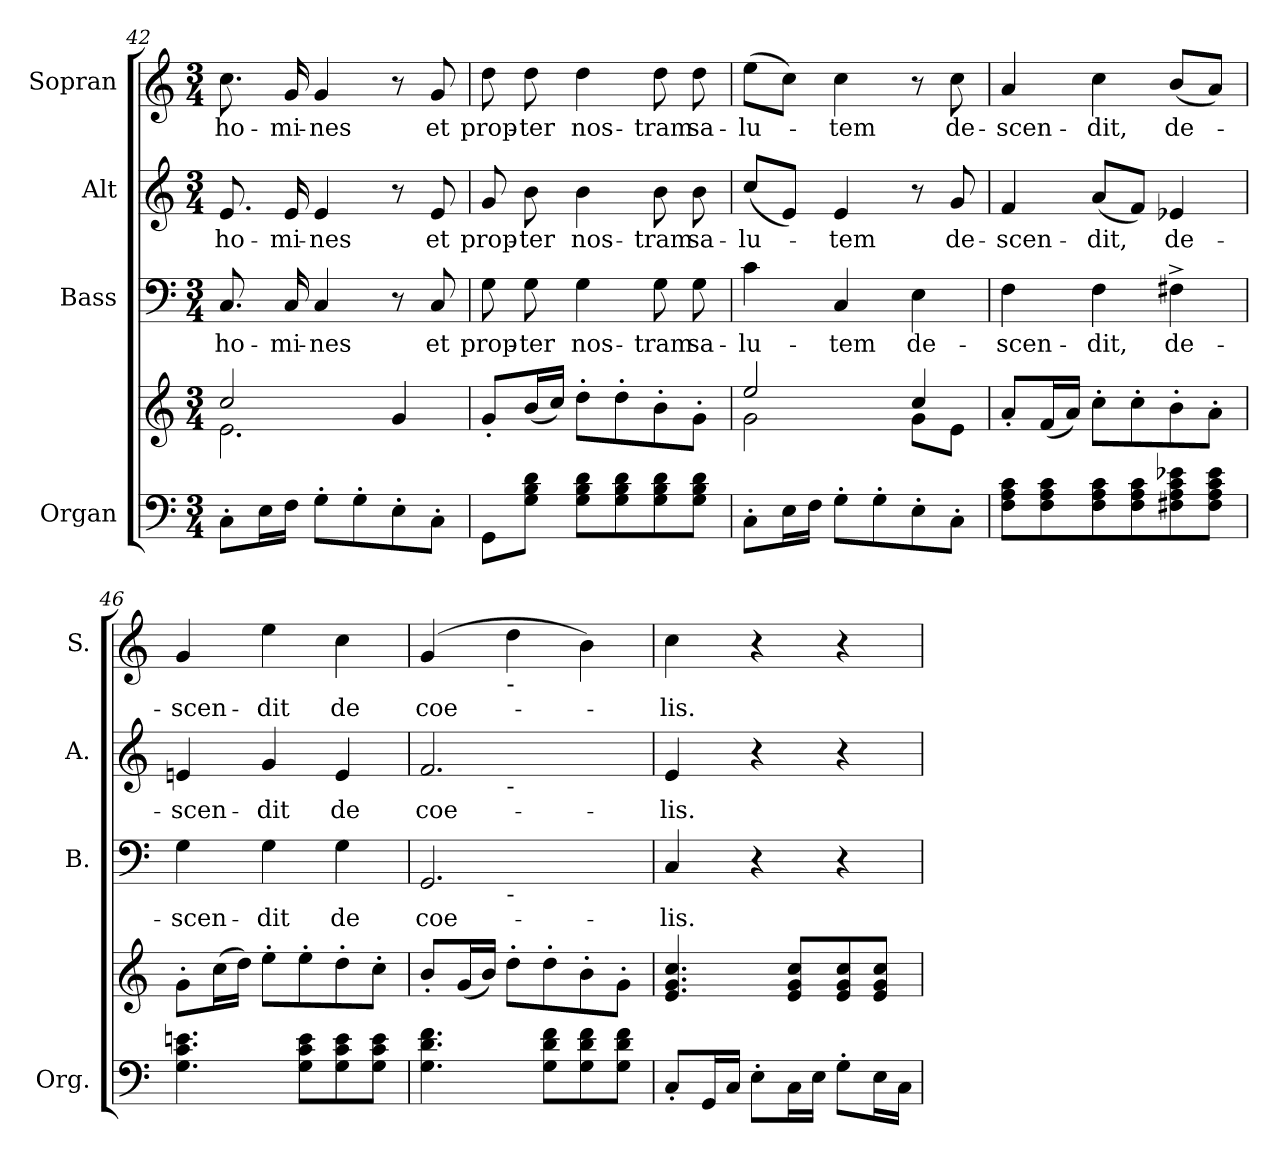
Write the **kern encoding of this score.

**kern	**kern	**kern	**text	**kern	**text	**kern	**text
*part4	*part4	*part3	*part3	*part2	*part2	*part1	*part1
*staff5	*staff4	*staff3	*staff3	*staff2	*staff2	*staff1	*staff1
*I"Organ	*	*I"Bass	*	*I"Alt	*	*I"Sopran	*
*I'Org.	*	*I'B.	*	*I'A.	*	*I'S.	*
!!LO:PB:g=z
*clefF4	*clefG2	*clefF4	*	*clefG2	*	*clefG2	*
*k[]	*k[]	*k[]	*	*k[]	*	*k[]	*
*C:	*C:	*C:	*	*C:	*	*C:	*
*M3/4	*M3/4	*M3/4	*	*M3/4	*	*M3/4	*
=42	=42	=42	=42	=42	=42	=42	=42
*	*^	*	*	*	*	*	*
!	!	!	!	!LO:LY:b:color=#000000	!	!	!	!
!	!	!	!	!	!	!LO:LY:b:color=#000000	!	!
!	!	!	!	!	!	!	!	!LO:LY:b:color=#000000
8C'i\L	2cci/	2.ei\	8.Ci/	ho-	8.ei/	ho-	8.cci\	ho-
16Ei\L	.	.	.	.	.	.	.	.
!	!	!	!	!LO:LY:b:color=#000000	!	!	!	!
!	!	!	!	!	!	!LO:LY:b:color=#000000	!	!
!	!	!	!	!	!	!	!	!LO:LY:b:color=#000000
16Fi\JJ	.	.	16Ci/	-mi-	16ei/	-mi-	16gi/	-mi-
!	!	!	!	!LO:LY:b:color=#000000	!	!	!	!
!	!	!	!	!	!	!LO:LY:b:color=#000000	!	!
!	!	!	!	!	!	!	!	!LO:LY:b:color=#000000
8G'i\L	.	.	4Ci/	-nes	4ei/	-nes	4gi/	-nes
8G'i\	.	.	.	.	.	.	.	.
8E'i\	4gi/	.	8r	.	8r	.	8r	.
!	!	!	!	!LO:LY:b:color=#000000	!	!	!	!
!	!	!	!	!	!	!LO:LY:b:color=#000000	!	!
!	!	!	!	!	!	!	!	!LO:LY:b:color=#000000
8C'i\J	.	.	8Ci/	et	8ei/	et	8gi/	et
*	*v	*v	*	*	*	*	*	*
=43	=43	=43	=43	=43	=43	=43	=43
!	!	!	!LO:LY:b:color=#000000	!	!	!	!
!	!	!	!	!	!LO:LY:b:color=#000000	!	!
!	!	!	!	!	!	!	!LO:LY:b:color=#000000
8GGi\L	8g'i/L	8Gi\	prop-	8gi/	prop-	8ddi\	prop-
!	!	!	!LO:LY:b:color=#000000	!	!	!	!
!	!	!	!	!	!LO:LY:b:color=#000000	!	!
!	!	!	!	!	!	!	!LO:LY:b:color=#000000
8Gi\ 8Bi 8diJ	(16bi/L	8Gi\	-ter	8bi\	-ter	8ddi\	-ter
.	16cci/JJ)	.	.	.	.	.	.
!	!	!	!LO:LY:b:color=#000000	!	!	!	!
!	!	!	!	!	!LO:LY:b:color=#000000	!	!
!	!	!	!	!	!	!	!LO:LY:b:color=#000000
8Gi\ 8Bi 8diL	8dd'i\L	4Gi\	nos-	4bi\	nos-	4ddi\	nos-
8Gi\ 8Bi 8di	8dd'i\	.	.	.	.	.	.
!	!	!	!LO:LY:b:color=#000000	!	!	!	!
!	!	!	!	!	!LO:LY:b:color=#000000	!	!
!	!	!	!	!	!	!	!LO:LY:b:color=#000000
8Gi\ 8Bi 8di	8b'i\	8Gi\	-tram	8bi\	-tram	8ddi\	-tram
!	!	!	!LO:LY:b:color=#000000	!	!	!	!
!	!	!	!	!	!LO:LY:b:color=#000000	!	!
!	!	!	!	!	!	!	!LO:LY:b:color=#000000
8Gi\ 8Bi 8diJ	8g'i\J	8Gi\	sa-	8bi\	sa-	8ddi\	sa-
=44	=44	=44	=44	=44	=44	=44	=44
*	*^	*	*	*	*	*	*
!	!	!	!	!LO:LY:b:color=#000000	!	!	!	!
!	!	!	!	!	!	!LO:LY:b:color=#000000	!	!
!	!	!	!	!	!	!	!	!LO:LY:b:color=#000000
8C'i\L	2eei/	2gi\	4ci\	-lu-	(8cci/L	-lu-	(8eei\L	-lu-
16Ei\L	.	.	.	.	8ei/J)	.	8cci\J)	.
16Fi\JJ	.	.	.	.	.	.	.	.
!	!	!	!	!LO:LY:b:color=#000000	!	!	!	!
!	!	!	!	!	!	!LO:LY:b:color=#000000	!	!
!	!	!	!	!	!	!	!	!LO:LY:b:color=#000000
8G'i\L	.	.	4Ci/	-tem	4ei/	-tem	4cci\	-tem
8G'i\	.	.	.	.	.	.	.	.
!	!	!	!	!LO:LY:b:color=#000000	!	!	!	!
8E'i\	4cci/	8gi\L	4Ei\	de-	8r	.	8r	.
!	!	!	!	!	!	!LO:LY:b:color=#000000	!	!
!	!	!	!	!	!	!	!	!LO:LY:b:color=#000000
8C'i\J	.	8ei\J	.	.	8gi/	de-	8cci\	de-
*	*v	*v	*	*	*	*	*	*
=45	=45	=45	=45	=45	=45	=45	=45
*	*^	*	*	*	*	*	*
!	!	!	!	!LO:LY:b:color=#000000	!	!	!	!
*	*v	*v	*	*	*	*	*	*
*	*^	*	*	*	*	*	*
!	!	!	!	!	!	!LO:LY:b:color=#000000	!	!
*	*v	*v	*	*	*	*	*	*
*	*^	*	*	*	*	*	*
!	!	!	!	!	!	!	!	!LO:LY:b:color=#000000
*	*v	*v	*	*	*	*	*	*
8Fi\ 8Ai 8ciL	8a'i/L	4Fi\	-scen-	4fi/	-scen-	4ai/	-scen-
8Fi\ 8Ai 8ci	(16fi/L	.	.	.	.	.	.
.	16ai/JJ)	.	.	.	.	.	.
!	!	!	!LO:LY:b:color=#000000	!	!	!	!
!	!	!	!	!	!LO:LY:b:color=#000000	!	!
!	!	!	!	!	!	!	!LO:LY:b:color=#000000
8Fi\ 8Ai 8ci	8cc'i\L	4Fi\	-dit,	(8ai/L	-dit,	4cci\	-dit,
8Fi\ 8Ai 8ci	8cc'i\	.	.	8fi/J)	.	.	.
!	!	!	!LO:LY:b:color=#000000	!	!	!	!
!	!	!	!	!	!LO:LY:b:color=#000000	!	!
!	!	!	!	!	!	!	!LO:LY:b:color=#000000
8F#Xi\ 8Ai 8ci 8e-Xi	8b'i\	4F#X^i\	de-	4e-Xi/	de-	(8bi/L	de-
8F#i\ 8Ai 8ci 8e-iJ	8a'i\J	.	.	.	.	8ai/J)	.
=46	=46	=46	=46	=46	=46	=46	=46
!	!	!	!LO:LY:b:color=#000000	!	!	!	!
!	!	!	!	!	!LO:LY:b:color=#000000	!	!
!	!	!	!	!	!	!	!LO:LY:b:color=#000000
4.Gi\ 4.ci 4.eni	8g'i\L	4Gi\	-scen-	4eni/	-scen-	4gi/	-scen-
.	(16cci\L	.	.	.	.	.	.
.	16ddi\JJ)	.	.	.	.	.	.
!	!	!	!LO:LY:b:color=#000000	!	!	!	!
!	!	!	!	!	!LO:LY:b:color=#000000	!	!
!	!	!	!	!	!	!	!LO:LY:b:color=#000000
.	8ee'i\L	4Gi\	-dit	4gi/	-dit	4eei\	-dit
8Gi\ 8ci 8eiL	8ee'i\	.	.	.	.	.	.
!	!	!	!LO:LY:b:color=#000000	!	!	!	!
!	!	!	!	!	!LO:LY:b:color=#000000	!	!
!	!	!	!	!	!	!	!LO:LY:b:color=#000000
8Gi\ 8ci 8ei	8dd'i\	4Gi\	de	4ei/	de	4cci\	de
8Gi\ 8ci 8eiJ	8cc'i\J	.	.	.	.	.	.
!!LO:LB:g=z
=47	=47	=47	=47	=47	=47	=47	=47
!	!	!	!LO:LY:b:color=#000000	!	!	!	!
!	!	!	!	!	!LO:LY:b:color=#000000	!	!
!	!	!	!	!	!	!	!LO:LY:b:color=#000000
*	*	*^	*	*^	*	*	*
4.Gi\ 4.di 4.fi	8b'i/L	2.GGi/	4ryy	coe-	2.fi/	4ryy	coe-	(4gi/	coe-
.	(16gi/L	.	.	.	.	.	.	.	.
.	16bi/JJ)	.	.	.	.	.	.	.	.
!	!	!	!	!	!	!	!	!LO:TX:b:t=-	!
!	!	!	!	!	!	!LO:TX:b:t=-	!	!	!
!	!	!	!LO:TX:b:t=-	!	!	!	!	!	!
.	8dd'i\L	.	2ryy	.	.	2ryy	.	4ddi\	.
8Gi\ 8di 8fiL	8dd'i\	.	.	.	.	.	.	.	.
8Gi\ 8di 8fi	8b'i\	.	.	.	.	.	.	4bi\)	.
8Gi\ 8di 8fiJ	8g'i\J	.	.	.	.	.	.	.	.
*	*	*v	*v	*	*	*	*	*	*
*	*	*	*	*v	*v	*	*	*
=48	=48	=48	=48	=48	=48	=48	=48
*	*	*^	*	*^	*	*	*
!	!	!	!	!LO:LY:b:color=#000000	!	!	!	!	!
*	*	*v	*v	*	*	*	*	*	*
*	*	*	*	*v	*v	*	*	*
*	*	*^	*	*^	*	*	*
!	!	!	!	!	!	!	!LO:LY:b:color=#000000	!	!
*	*	*v	*v	*	*	*	*	*	*
*	*	*	*	*v	*v	*	*	*
*	*	*^	*	*^	*	*	*
!	!	!	!	!	!	!	!	!	!LO:LY:b:color=#000000
*	*	*v	*v	*	*	*	*	*	*
*	*	*	*	*v	*v	*	*	*
8C'i/L	4.ei/ 4.gi 4.cci	4Ci/	-lis.	4ei/	-lis.	4cci\	-lis.
16GGi/L	.	.	.	.	.	.	.
16Ci/JJ	.	.	.	.	.	.	.
8E'i\L	.	4r	.	4r	.	4r	.
16Ci\L	8ei/ 8gi 8cciL	.	.	.	.	.	.
16Ei\JJ	.	.	.	.	.	.	.
8G'i\L	8ei/ 8gi 8cci	4r	.	4r	.	4r	.
16Ei\L	8ei/ 8gi 8cciJ	.	.	.	.	.	.
16Ci\JJ	.	.	.	.	.	.	.
=	=	=	=	=	=	=	=
*-	*-	*-	*-	*-	*-	*-	*-
